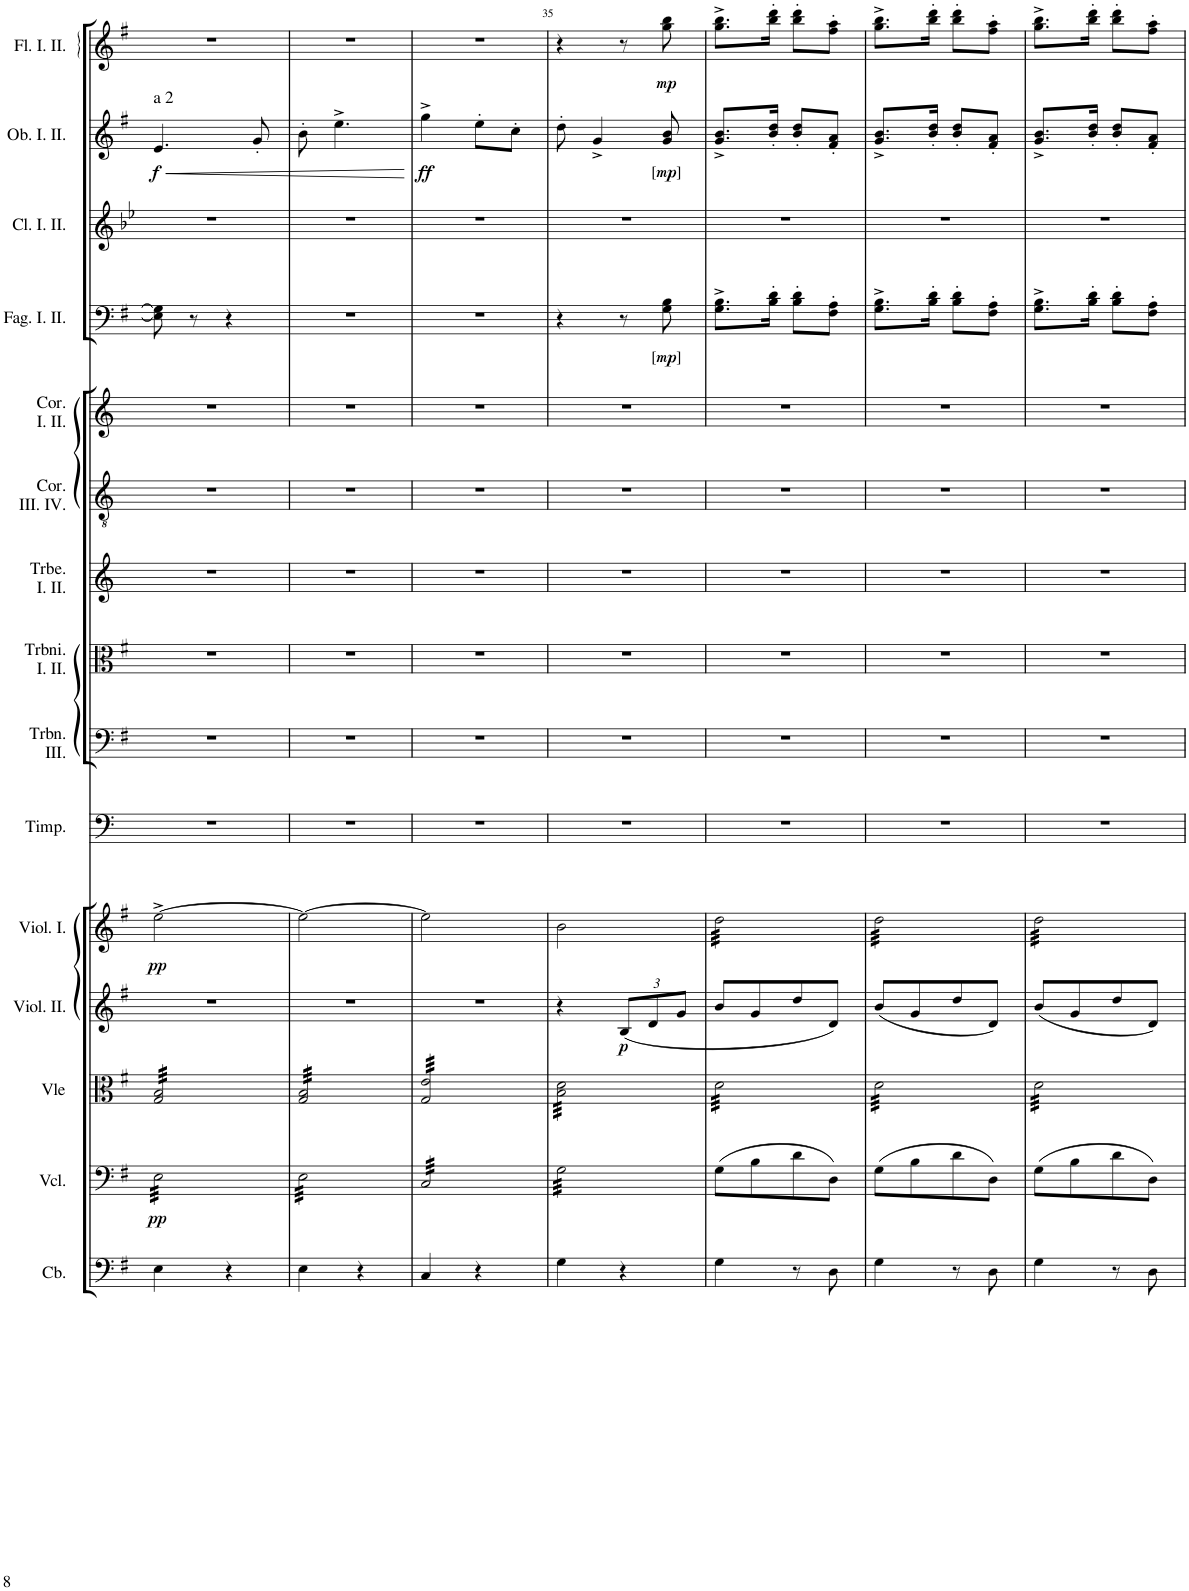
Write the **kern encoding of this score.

**kern	**kern	**dynam	**kern	**kern	**dynam	**kern	**dynam	**kern	**kern	**kern	**kern	**kern	**kern	**kern	**dynam	**kern	**kern	**dynam	**kern	**dynam
*part15	*part14	*part14	*part13	*part12	*part12	*part11	*part11	*part10	*part9	*part8	*part7	*part6	*part5	*part4	*part4	*part3	*part2	*part2	*part1	*part1
*staff15	*staff14	*staff14	*staff13	*staff12	*staff12	*staff11	*staff11	*staff10	*staff9	*staff8	*staff7	*staff6	*staff5	*staff4	*staff4	*staff3	*staff2	*staff2	*staff1	*staff1
*I"Contrabassi	*I"Violoncelli	*	*I"Viole	*I"Violini II.	*	*I"Violini I.	*	*I"Timpani	*I"Trombone III.	*I"Tromboni I. II.	*I"Trombe I. II. E	*I"Corni III. IV. C	*I"Corni I. II. E	*I"Fagotti I. II.	*	*I"Clarinetti I. II. A	*I"Oboi I. II.	*	*I"Flauto I.	*
*I'Cb.	*I'Vcl.	*	*I'Vle	*I'Viol. II.	*	*I'Viol. I.	*	*I'Timp.	*I'Trbn. III.	*I'Trbni. I. II.	*I'Trbe. I. II.	*I'Cor. III. IV.	*I'Cor. I. II.	*I'Fag. I. II.	*	*I'Cl. I. II.	*I'Ob. I. II.	*	*	*
!!LO:PB:g=z
*clefF4	*clefF4	*	*clefC3	*clefG2	*	*clefG2	*	*clefF4	*clefF4	*clefC3	*clefG2	*clefGv2	*clefG2	*clefF4	*	*clefG2	*clefG2	*	*clefG2	*
*Trd7c12	*	*	*	*	*	*	*	*	*	*	*Trd-3c-4	*Trd7c12	*Trd5c8	*	*	*Trd2c3	*	*	*	*
*k[f#]	*k[f#]	*	*k[f#]	*k[f#]	*	*k[f#]	*	*k[]	*k[f#]	*k[f#]	*k[]	*k[]	*k[]	*k[f#]	*	*k[b-e-]	*k[f#]	*	*k[f#]	*
*M2/4	*M2/4	*	*M2/4	*M2/4	*	*M2/4	*	*M2/4	*M2/4	*M2/4	*M2/4	*M2/4	*M2/4	*M2/4	*	*M2/4	*M2/4	*	*M2/4	*
=32	=32	=32	=32	=32	=32	=32	=32	=32	=32	=32	=32	=32	=32	=32	=32	=32	=32	=32	=32	=32
!	!	!	!	!	!	!	!	!	!	!	!	!	!	!	!	!	!LO:TX:a:t=a 2	!	!	!
!	!	!LO:DY:b	!	!	!	!	!LO:DY:b	!	!	!	!	!	!	!	!	!	!	!LO:HP:b	!	!
!	!	!	!	!	!	!	!	!	!	!	!	!	!	!	!	!	!	!LO:DY:n=1:b	!	!
*	*tremolo	*	*	*	*	*	*	*	*	*	*	*	*	*	*	*	*	*	*	*
*	*	*	*tremolo	*	*	*	*	*	*	*	*	*	*	*	*	*	*	*	*	*
4E\	32E\LLL	pp	32G/ 32B/LLL	2r	.	[2ee^\	pp	2r	2r	2r	2r	2r	2r	8E\] 8G\]	.	2r	4.e/	< f	2r	.
.	32E\	.	32G/ 32B/	.	.	.	.	.	.	.	.	.	.	.	.	.	.	.	.	.
.	32E\	.	32G/ 32B/	.	.	.	.	.	.	.	.	.	.	.	.	.	.	.	.	.
.	32E\	.	32G/ 32B/	.	.	.	.	.	.	.	.	.	.	.	.	.	.	.	.	.
.	32E\	.	32G/ 32B/	.	.	.	.	.	.	.	.	.	.	8r	.	.	.	.	.	.
.	32E\	.	32G/ 32B/	.	.	.	.	.	.	.	.	.	.	.	.	.	.	.	.	.
.	32E\	.	32G/ 32B/	.	.	.	.	.	.	.	.	.	.	.	.	.	.	.	.	.
.	32E\	.	32G/ 32B/	.	.	.	.	.	.	.	.	.	.	.	.	.	.	.	.	.
4r	32E\	.	32G/ 32B/	.	.	.	.	.	.	.	.	.	.	4r	.	.	.	.	.	.
.	32E\	.	32G/ 32B/	.	.	.	.	.	.	.	.	.	.	.	.	.	.	.	.	.
.	32E\	.	32G/ 32B/	.	.	.	.	.	.	.	.	.	.	.	.	.	.	.	.	.
.	32E\	.	32G/ 32B/	.	.	.	.	.	.	.	.	.	.	.	.	.	.	.	.	.
.	32E\	.	32G/ 32B/	.	.	.	.	.	.	.	.	.	.	.	.	.	8g'/	.	.	.
.	32E\	.	32G/ 32B/	.	.	.	.	.	.	.	.	.	.	.	.	.	.	.	.	.
.	32E\	.	32G/ 32B/	.	.	.	.	.	.	.	.	.	.	.	.	.	.	.	.	.
.	32E\JJJ	.	32G/ 32B/JJJ	.	.	.	.	.	.	.	.	.	.	.	.	.	.	.	.	.
=33	=33	=33	=33	=33	=33	=33	=33	=33	=33	=33	=33	=33	=33	=33	=33	=33	=33	=33	=33	=33
4E\	32E\LLL	.	32G/ 32B/LLL	2r	.	2ee\_	.	2r	2r	2r	2r	2r	2r	2r	.	2r	8b'\	.	2r	.
.	32E\	.	32G/ 32B/	.	.	.	.	.	.	.	.	.	.	.	.	.	.	.	.	.
.	32E\	.	32G/ 32B/	.	.	.	.	.	.	.	.	.	.	.	.	.	.	.	.	.
.	32E\	.	32G/ 32B/	.	.	.	.	.	.	.	.	.	.	.	.	.	.	.	.	.
.	32E\	.	32G/ 32B/	.	.	.	.	.	.	.	.	.	.	.	.	.	4.ee^\	.	.	.
.	32E\	.	32G/ 32B/	.	.	.	.	.	.	.	.	.	.	.	.	.	.	.	.	.
.	32E\	.	32G/ 32B/	.	.	.	.	.	.	.	.	.	.	.	.	.	.	.	.	.
.	32E\	.	32G/ 32B/	.	.	.	.	.	.	.	.	.	.	.	.	.	.	.	.	.
4r	32E\	.	32G/ 32B/	.	.	.	.	.	.	.	.	.	.	.	.	.	.	.	.	.
.	32E\	.	32G/ 32B/	.	.	.	.	.	.	.	.	.	.	.	.	.	.	.	.	.
.	32E\	.	32G/ 32B/	.	.	.	.	.	.	.	.	.	.	.	.	.	.	.	.	.
.	32E\	.	32G/ 32B/	.	.	.	.	.	.	.	.	.	.	.	.	.	.	.	.	.
.	32E\	.	32G/ 32B/	.	.	.	.	.	.	.	.	.	.	.	.	.	.	.	.	.
.	32E\	.	32G/ 32B/	.	.	.	.	.	.	.	.	.	.	.	.	.	.	.	.	.
.	32E\	.	32G/ 32B/	.	.	.	.	.	.	.	.	.	.	.	.	.	.	.	.	.
.	32E\JJJ	.	32G/ 32B/JJJ	.	.	.	.	.	.	.	.	.	.	.	.	.	.	.	.	.
.	.	.	.	.	.	.	.	.	.	.	.	.	.	.	.	.	.	[	.	.
=34	=34	=34	=34	=34	=34	=34	=34	=34	=34	=34	=34	=34	=34	=34	=34	=34	=34	=34	=34	=34
!	!	!	!	!	!	!	!	!	!	!	!	!	!	!	!	!	!	!LO:DY:b	!	!
4C/	32C/LLL	.	32G/ 32e/LLL	2r	.	2ee\]	.	2r	2r	2r	2r	2r	2r	2r	.	2r	4gg^\	ff	2r	.
.	32C/	.	32G/ 32e/	.	.	.	.	.	.	.	.	.	.	.	.	.	.	.	.	.
.	32C/	.	32G/ 32e/	.	.	.	.	.	.	.	.	.	.	.	.	.	.	.	.	.
.	32C/	.	32G/ 32e/	.	.	.	.	.	.	.	.	.	.	.	.	.	.	.	.	.
.	32C/	.	32G/ 32e/	.	.	.	.	.	.	.	.	.	.	.	.	.	.	.	.	.
.	32C/	.	32G/ 32e/	.	.	.	.	.	.	.	.	.	.	.	.	.	.	.	.	.
.	32C/	.	32G/ 32e/	.	.	.	.	.	.	.	.	.	.	.	.	.	.	.	.	.
.	32C/	.	32G/ 32e/	.	.	.	.	.	.	.	.	.	.	.	.	.	.	.	.	.
4r	32C/	.	32G/ 32e/	.	.	.	.	.	.	.	.	.	.	.	.	.	8ee'\L	.	.	.
.	32C/	.	32G/ 32e/	.	.	.	.	.	.	.	.	.	.	.	.	.	.	.	.	.
.	32C/	.	32G/ 32e/	.	.	.	.	.	.	.	.	.	.	.	.	.	.	.	.	.
.	32C/	.	32G/ 32e/	.	.	.	.	.	.	.	.	.	.	.	.	.	.	.	.	.
.	32C/	.	32G/ 32e/	.	.	.	.	.	.	.	.	.	.	.	.	.	8cc'\J	.	.	.
.	32C/	.	32G/ 32e/	.	.	.	.	.	.	.	.	.	.	.	.	.	.	.	.	.
.	32C/	.	32G/ 32e/	.	.	.	.	.	.	.	.	.	.	.	.	.	.	.	.	.
.	32C/JJJ	.	32G/ 32e/JJJ	.	.	.	.	.	.	.	.	.	.	.	.	.	.	.	.	.
=35	=35	=35	=35	=35	=35	=35	=35	=35	=35	=35	=35	=35	=35	=35	=35	=35	=35	=35	=35	=35
4G\	32G\LLL	.	32B\ 32d\LLL	4r	.	2b\	.	2r	2r	2r	2r	2r	2r	4r	.	2r	8dd'\	.	4r	.
.	32G\	.	32B\ 32d\	.	.	.	.	.	.	.	.	.	.	.	.	.	.	.	.	.
.	32G\	.	32B\ 32d\	.	.	.	.	.	.	.	.	.	.	.	.	.	.	.	.	.
.	32G\	.	32B\ 32d\	.	.	.	.	.	.	.	.	.	.	.	.	.	.	.	.	.
.	32G\	.	32B\ 32d\	.	.	.	.	.	.	.	.	.	.	.	.	.	4g^/	.	.	.
.	32G\	.	32B\ 32d\	.	.	.	.	.	.	.	.	.	.	.	.	.	.	.	.	.
.	32G\	.	32B\ 32d\	.	.	.	.	.	.	.	.	.	.	.	.	.	.	.	.	.
.	32G\	.	32B\ 32d\	.	.	.	.	.	.	.	.	.	.	.	.	.	.	.	.	.
*	*	*	*	*Xbrackettup	*	*	*	*	*	*	*	*	*	*	*	*	*	*	*	*
!	!	!	!	!	!LO:DY:b	!	!	!	!	!	!	!	!	!	!	!	!	!	!	!
4r	32G\	.	32B\ 32d\	(12B/L	p	.	.	.	.	.	.	.	.	8r	.	.	.	.	8r	.
.	32G\	.	32B\ 32d\	.	.	.	.	.	.	.	.	.	.	.	.	.	.	.	.	.
.	32G\	.	32B\ 32d\	.	.	.	.	.	.	.	.	.	.	.	.	.	.	.	.	.
.	.	.	.	12d/	.	.	.	.	.	.	.	.	.	.	.	.	.	.	.	.
.	32G\	.	32B\ 32d\	.	.	.	.	.	.	.	.	.	.	.	.	.	.	.	.	.
!	!	!	!	!	!	!	!	!	!	!	!	!	!	!	!LO:DY:b	!	!	!	!	!
!	!	!	!	!	!	!	!	!	!	!	!	!	!	!	!LO:DY:n=1:b	!	!	!	!	!
!	!	!	!	!	!	!	!	!	!	!	!	!	!	!	!LO:DY:n=2:b	!	!	!LO:DY:b	!	!
!	!	!	!	!	!	!	!	!	!	!	!	!	!	!	!	!	!	!LO:DY:n=1:b	!	!
!	!	!	!	!	!	!	!	!	!	!	!	!	!	!	!	!	!	!LO:DY:n=2:b	!	!LO:DY:b
.	32G\	.	32B\ 32d\	.	.	.	.	.	.	.	.	.	.	8G\ 8B\	other-dynamics mp other-dynamics	.	8g/ 8b/	other-dynamics mp other-dynamics	8gg\ 8bb\	mp
.	32G\	.	32B\ 32d\	.	.	.	.	.	.	.	.	.	.	.	.	.	.	.	.	.
.	.	.	.	12g/J	.	.	.	.	.	.	.	.	.	.	.	.	.	.	.	.
.	32G\	.	32B\ 32d\	.	.	.	.	.	.	.	.	.	.	.	.	.	.	.	.	.
.	32G\JJJ	.	32B\ 32d\JJJ	.	.	.	.	.	.	.	.	.	.	.	.	.	.	.	.	.
*	*Xtremolo	*	*	*	*	*	*	*	*	*	*	*	*	*	*	*	*	*	*	*
=36	=36	=36	=36	=36	=36	=36	=36	=36	=36	=36	=36	=36	=36	=36	=36	=36	=36	=36	=36	=36
*	*	*	*	*	*	*tremolo	*	*	*	*	*	*	*	*	*	*	*	*	*	*
4G\	(8G\L	.	32d\LLL	8b/L	.	32dd\LLL	.	2r	2r	2r	2r	2r	2r	8.G\^ 8.B\^L	.	2r	8.g/^ 8.b/^L	.	8.gg\^ 8.bb\^L	.
.	.	.	32d\	.	.	32dd\	.	.	.	.	.	.	.	.	.	.	.	.	.	.
.	.	.	32d\	.	.	32dd\	.	.	.	.	.	.	.	.	.	.	.	.	.	.
.	.	.	32d\	.	.	32dd\	.	.	.	.	.	.	.	.	.	.	.	.	.	.
.	8B\	.	32d\	8g/	.	32dd\	.	.	.	.	.	.	.	.	.	.	.	.	.	.
.	.	.	32d\	.	.	32dd\	.	.	.	.	.	.	.	.	.	.	.	.	.	.
.	.	.	32d\	.	.	32dd\	.	.	.	.	.	.	.	16B\' 16d\'Jk	.	.	16b/' 16dd/'Jk	.	16bb\' 16ddd\'Jk	.
.	.	.	32d\	.	.	32dd\	.	.	.	.	.	.	.	.	.	.	.	.	.	.
8r	8d\	.	32d\	8dd/	.	32dd\	.	.	.	.	.	.	.	8B\' 8d\'L	.	.	8b/' 8dd/'L	.	8bb\' 8ddd\'L	.
.	.	.	32d\	.	.	32dd\	.	.	.	.	.	.	.	.	.	.	.	.	.	.
.	.	.	32d\	.	.	32dd\	.	.	.	.	.	.	.	.	.	.	.	.	.	.
.	.	.	32d\	.	.	32dd\	.	.	.	.	.	.	.	.	.	.	.	.	.	.
8D\	8D\J)	.	32d\	8d/J)	.	32dd\	.	.	.	.	.	.	.	8F#\' 8A\'J	.	.	8f#/' 8a/'J	.	8ff#\' 8aa\'J	.
.	.	.	32d\	.	.	32dd\	.	.	.	.	.	.	.	.	.	.	.	.	.	.
.	.	.	32d\	.	.	32dd\	.	.	.	.	.	.	.	.	.	.	.	.	.	.
.	.	.	32d\JJJ	.	.	32dd\JJJ	.	.	.	.	.	.	.	.	.	.	.	.	.	.
=37	=37	=37	=37	=37	=37	=37	=37	=37	=37	=37	=37	=37	=37	=37	=37	=37	=37	=37	=37	=37
4G\	(8G\L	.	32d\LLL	(8b/L	.	32dd\LLL	.	2r	2r	2r	2r	2r	2r	8.G\^ 8.B\^L	.	2r	8.g/^ 8.b/^L	.	8.gg\^ 8.bb\^L	.
.	.	.	32d\	.	.	32dd\	.	.	.	.	.	.	.	.	.	.	.	.	.	.
.	.	.	32d\	.	.	32dd\	.	.	.	.	.	.	.	.	.	.	.	.	.	.
.	.	.	32d\	.	.	32dd\	.	.	.	.	.	.	.	.	.	.	.	.	.	.
.	8B\	.	32d\	8g/	.	32dd\	.	.	.	.	.	.	.	.	.	.	.	.	.	.
.	.	.	32d\	.	.	32dd\	.	.	.	.	.	.	.	.	.	.	.	.	.	.
.	.	.	32d\	.	.	32dd\	.	.	.	.	.	.	.	16B\' 16d\'Jk	.	.	16b/' 16dd/'Jk	.	16bb\' 16ddd\'Jk	.
.	.	.	32d\	.	.	32dd\	.	.	.	.	.	.	.	.	.	.	.	.	.	.
8r	8d\	.	32d\	8dd/	.	32dd\	.	.	.	.	.	.	.	8B\' 8d\'L	.	.	8b/' 8dd/'L	.	8bb\' 8ddd\'L	.
.	.	.	32d\	.	.	32dd\	.	.	.	.	.	.	.	.	.	.	.	.	.	.
.	.	.	32d\	.	.	32dd\	.	.	.	.	.	.	.	.	.	.	.	.	.	.
.	.	.	32d\	.	.	32dd\	.	.	.	.	.	.	.	.	.	.	.	.	.	.
8D\	8D\J)	.	32d\	8d/J)	.	32dd\	.	.	.	.	.	.	.	8F#\' 8A\'J	.	.	8f#/' 8a/'J	.	8ff#\' 8aa\'J	.
.	.	.	32d\	.	.	32dd\	.	.	.	.	.	.	.	.	.	.	.	.	.	.
.	.	.	32d\	.	.	32dd\	.	.	.	.	.	.	.	.	.	.	.	.	.	.
.	.	.	32d\JJJ	.	.	32dd\JJJ	.	.	.	.	.	.	.	.	.	.	.	.	.	.
=38	=38	=38	=38	=38	=38	=38	=38	=38	=38	=38	=38	=38	=38	=38	=38	=38	=38	=38	=38	=38
4G\	(8G\L	.	32d\LLL	(8b/L	.	32dd\LLL	.	2r	2r	2r	2r	2r	2r	8.G\^ 8.B\^L	.	2r	8.g/^ 8.b/^L	.	8.gg\^ 8.bb\^L	.
.	.	.	32d\	.	.	32dd\	.	.	.	.	.	.	.	.	.	.	.	.	.	.
.	.	.	32d\	.	.	32dd\	.	.	.	.	.	.	.	.	.	.	.	.	.	.
.	.	.	32d\	.	.	32dd\	.	.	.	.	.	.	.	.	.	.	.	.	.	.
.	8B\	.	32d\	8g/	.	32dd\	.	.	.	.	.	.	.	.	.	.	.	.	.	.
.	.	.	32d\	.	.	32dd\	.	.	.	.	.	.	.	.	.	.	.	.	.	.
.	.	.	32d\	.	.	32dd\	.	.	.	.	.	.	.	16B\' 16d\'Jk	.	.	16b/' 16dd/'Jk	.	16bb\' 16ddd\'Jk	.
.	.	.	32d\	.	.	32dd\	.	.	.	.	.	.	.	.	.	.	.	.	.	.
8r	8d\	.	32d\	8dd/	.	32dd\	.	.	.	.	.	.	.	8B\' 8d\'L	.	.	8b/' 8dd/'L	.	8bb\' 8ddd\'L	.
.	.	.	32d\	.	.	32dd\	.	.	.	.	.	.	.	.	.	.	.	.	.	.
.	.	.	32d\	.	.	32dd\	.	.	.	.	.	.	.	.	.	.	.	.	.	.
.	.	.	32d\	.	.	32dd\	.	.	.	.	.	.	.	.	.	.	.	.	.	.
8D\	8D\J)	.	32d\	8d/J)	.	32dd\	.	.	.	.	.	.	.	8F#\' 8A\'J	.	.	8f#/' 8a/'J	.	8ff#\' 8aa\'J	.
.	.	.	32d\	.	.	32dd\	.	.	.	.	.	.	.	.	.	.	.	.	.	.
.	.	.	32d\	.	.	32dd\	.	.	.	.	.	.	.	.	.	.	.	.	.	.
.	.	.	32d\JJJ	.	.	32dd\JJJ	.	.	.	.	.	.	.	.	.	.	.	.	.	.
*	*	*	*	*	*	*Xtremolo	*	*	*	*	*	*	*	*	*	*	*	*	*	*
*	*	*	*Xtremolo	*	*	*	*	*	*	*	*	*	*	*	*	*	*	*	*	*
=	=	=	=	=	=	=	=	=	=	=	=	=	=	=	=	=	=	=	=	=
*-	*-	*-	*-	*-	*-	*-	*-	*-	*-	*-	*-	*-	*-	*-	*-	*-	*-	*-	*-	*-
